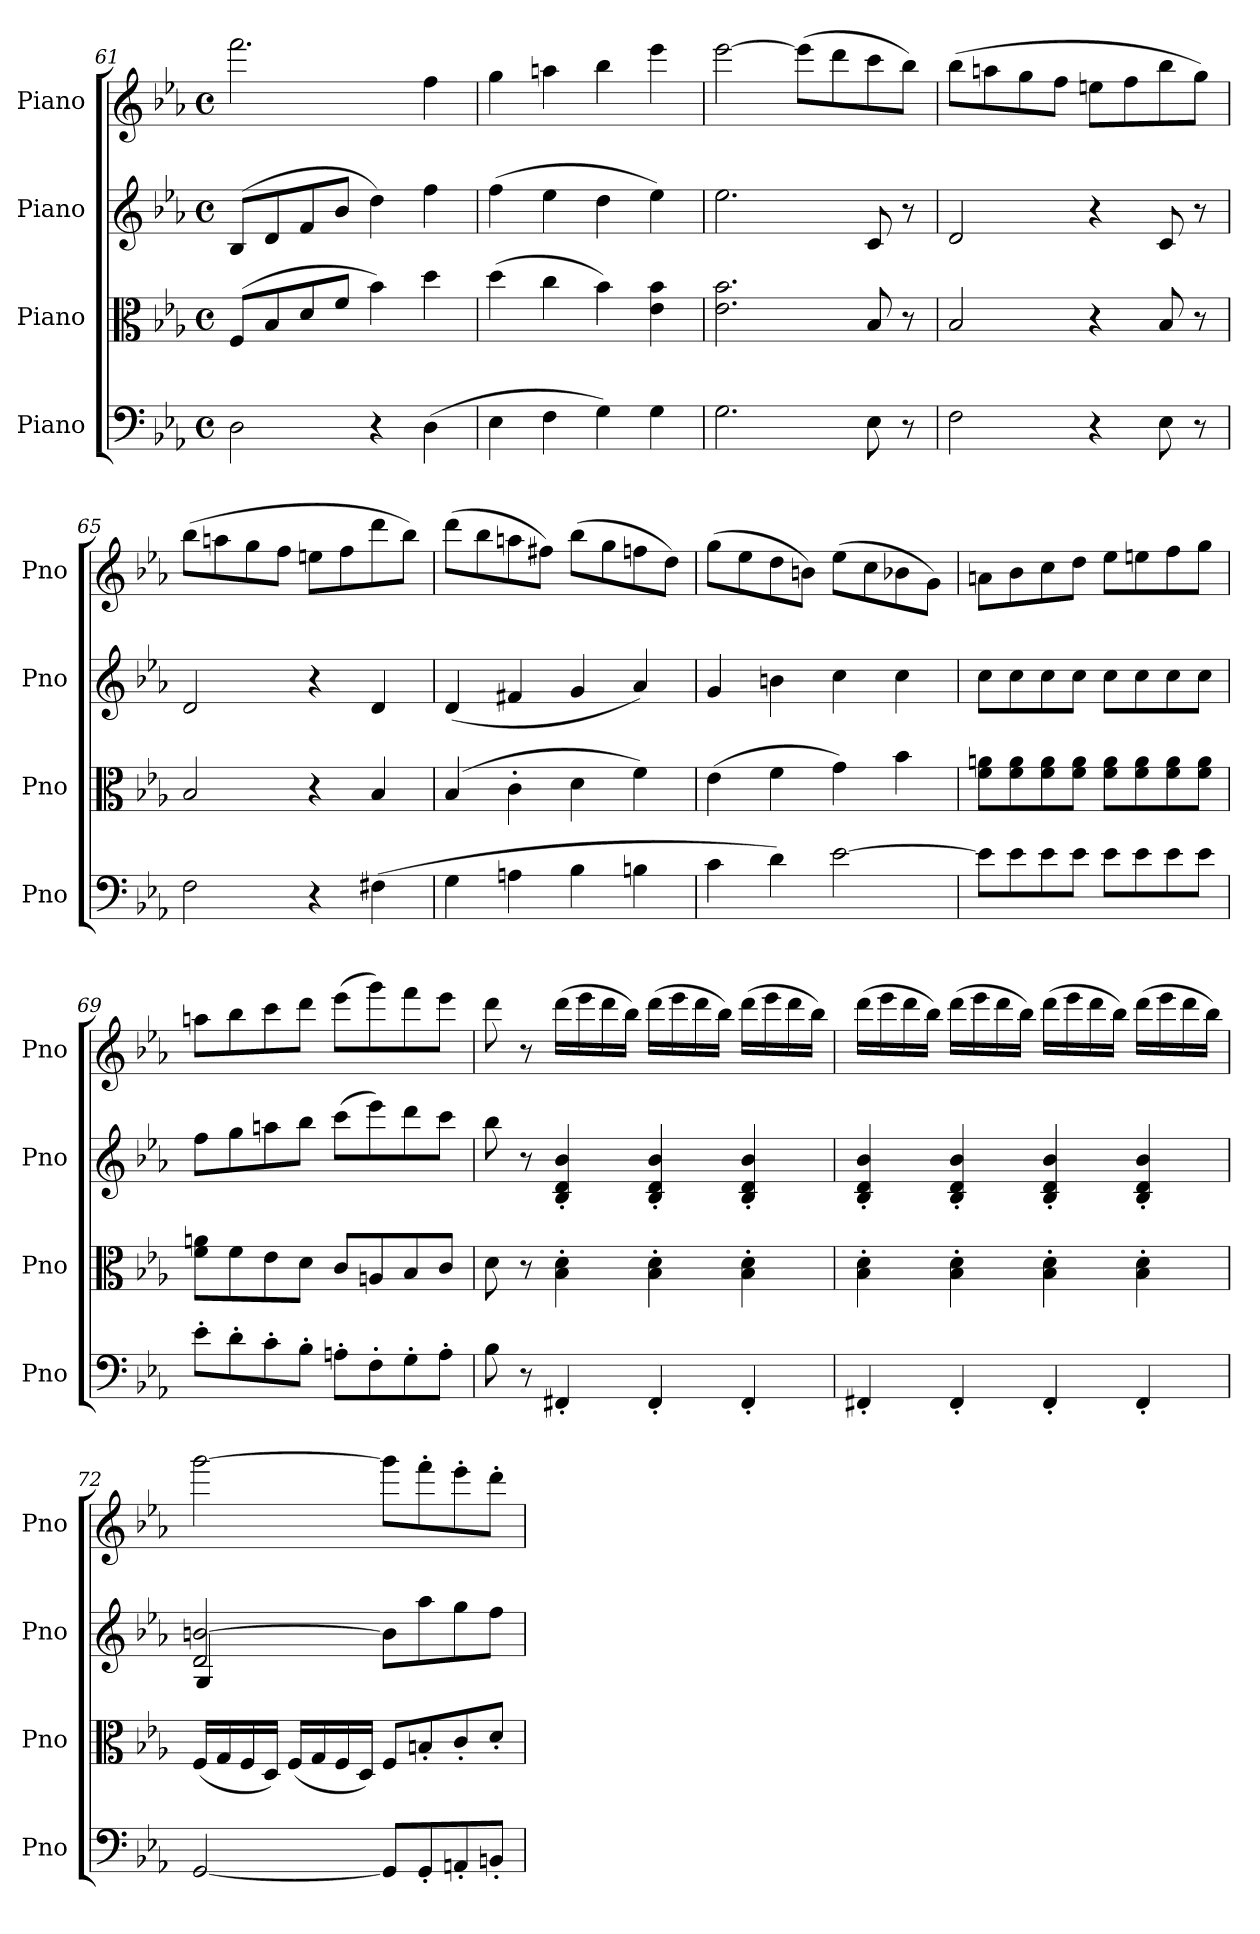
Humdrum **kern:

**kern	**kern	**kern	**kern
*part4	*part3	*part2	*part1
*staff4	*staff3	*staff2	*staff1
*I"Piano	*I"Piano	*I"Piano	*I"Piano
*I'Pno	*I'Pno	*I'Pno	*I'Pno
!!LO:PB:g=z
*clefF4	*clefC3	*clefG2	*clefG2
*k[b-e-a-]	*k[b-e-a-]	*k[b-e-a-]	*k[b-e-a-]
*M4/4	*M4/4	*M4/4	*M4/4
*met(c)	*met(c)	*met(c)	*met(c)
=61	=61	=61	=61
2D\	(8F/L	(8B-/L	2.fff\
.	8B-/	8d/	.
.	8d/	8f/	.
.	8f/J	8b-/J	.
4r	4b-\)	4dd\)	.
(4D\	4dd\	4ff\	4ff\
=62	=62	=62	=62
4E-\	(4dd\	(4ff\	4gg\
4F\	4cc\	4ee-\	4aan\
4G\)	4b-\)	4dd\	4bb-\
4G\	4e-\ 4b-\	4ee-\)	4eee-\
=63	=63	=63	=63
2.G\	2.e-\ 2.b-\	2.ee-\	[2eee-\
.	.	.	(8eee-\L]
.	.	.	8ddd\
8E-\	8B-/	8c/	8ccc\
8r	8r	8r	8bb-\J)
=64	=64	=64	=64
2F\	2B-/	2d/	(8bb-\L
.	.	.	8aan\
.	.	.	8gg\
.	.	.	8ff\J
4r	4r	4r	8een\L
.	.	.	8ff\
8E-\	8B-/	8c/	8bb-\
8r	8r	8r	8gg\J)
=65	=65	=65	=65
2F\	2B-/	2d/	(8bb-\L
.	.	.	8aan\
.	.	.	8gg\
.	.	.	8ff\J
4r	4r	4r	8een\L
.	.	.	8ff\
(4F#X\	4B-/	4d/	8ddd\
.	.	.	8bb-\J)
=66	=66	=66	=66
4G\	(4B-/	(4d/	(8ddd\L
.	.	.	8bb-\
4An\	4c'\	4f#X/	8aan\
.	.	.	8ff#X\J)
4B-\	4d\	4g/	(8bb-\L
.	.	.	8gg\
4Bn\	4f\)	4a-/)	8ffn\
.	.	.	8dd\J)
=67	=67	=67	=67
4c\	(4e-\	4g/	(8gg\L
.	.	.	8ee-\
4d\)	4f\	4bn\	8dd\
.	.	.	8bn\J)
[2e-\	4g\)	4cc\	(8ee-\L
.	.	.	8cc\
.	4b-\	4cc\	8b-X\
.	.	.	8g\J)
=68	=68	=68	=68
8e-\L]	8f\ 8an\L	8cc\L	8an\L
8e-\	8f\ 8a\	8cc\	8b-\
8e-\	8f\ 8a\	8cc\	8cc\
8e-\J	8f\ 8a\J	8cc\J	8dd\J
8e-\L	8f\ 8a\L	8cc\L	8ee-\L
8e-\	8f\ 8a\	8cc\	8een\
8e-\	8f\ 8a\	8cc\	8ff\
8e-\J	8f\ 8a\J	8cc\J	8gg\J
=69	=69	=69	=69
8e-'\L	8f\ 8an\L	8ff\L	8aan\L
8d'\	8f\	8gg\	8bb-\
8c'\	8e-\	8aan\	8ccc\
8B-'\J	8d\J	8bb-\J	8ddd\J
8An'\L	8c/L	(8ccc\L	(8eee-\L
8F'\	8An/	8eee-\)	8ggg\)
8G'\	8B-/	8ddd\	8fff\
8A'\J	8c/J	8ccc\J	8eee-\J
!!LO:LB:g=z
=70	=70	=70	=70
8B-\	8d\	8bb-\	8ddd\
8r	8r	8r	8r
4FF#X'/	4B-\' 4d\'	4B-/' 4d/' 4b-/'	(16ddd\LL
.	.	.	16eee-\
.	.	.	16ddd\
.	.	.	16bb-\JJ)
4FF#'/	4B-\' 4d\'	4B-/' 4d/' 4b-/'	(16ddd\LL
.	.	.	16eee-\
.	.	.	16ddd\
.	.	.	16bb-\JJ)
4FF#'/	4B-\' 4d\'	4B-/' 4d/' 4b-/'	(16ddd\LL
.	.	.	16eee-\
.	.	.	16ddd\
.	.	.	16bb-\JJ)
=71	=71	=71	=71
4FF#X'/	4B-\' 4d\'	4B-/' 4d/' 4b-/'	(16ddd\LL
.	.	.	16eee-\
.	.	.	16ddd\
.	.	.	16bb-\JJ)
4FF#'/	4B-\' 4d\'	4B-/' 4d/' 4b-/'	(16ddd\LL
.	.	.	16eee-\
.	.	.	16ddd\
.	.	.	16bb-\JJ)
4FF#'/	4B-\' 4d\'	4B-/' 4d/' 4b-/'	(16ddd\LL
.	.	.	16eee-\
.	.	.	16ddd\
.	.	.	16bb-\JJ)
4FF#'/	4B-\' 4d\'	4B-/' 4d/' 4b-/'	(16ddd\LL
.	.	.	16eee-\
.	.	.	16ddd\
.	.	.	16bb-\JJ)
=72	=72	=72	=72
*	*	*^	*
[2GG/	(16F/LL	2d/ [2bn/	4G/	[2ggg\
.	16G/	.	.	.
.	16F/	.	.	.
.	16D/JJ)	.	.	.
.	(16F/LL	.	2.ryy	.
.	16G/	.	.	.
.	16F/	.	.	.
.	16D/JJ)	.	.	.
8GG/L]	8F/L	8b\L]	.	8ggg\L]
8GG'/	8Bn'/	8aa-\	.	8fff'\
8AAn'/	8c'/	8gg\	.	8eee-'\
8BBn'/J	8d'/J	8ff\J	.	8ddd'\J
*	*	*v	*v	*
=	=	=	=
*-	*-	*-	*-
